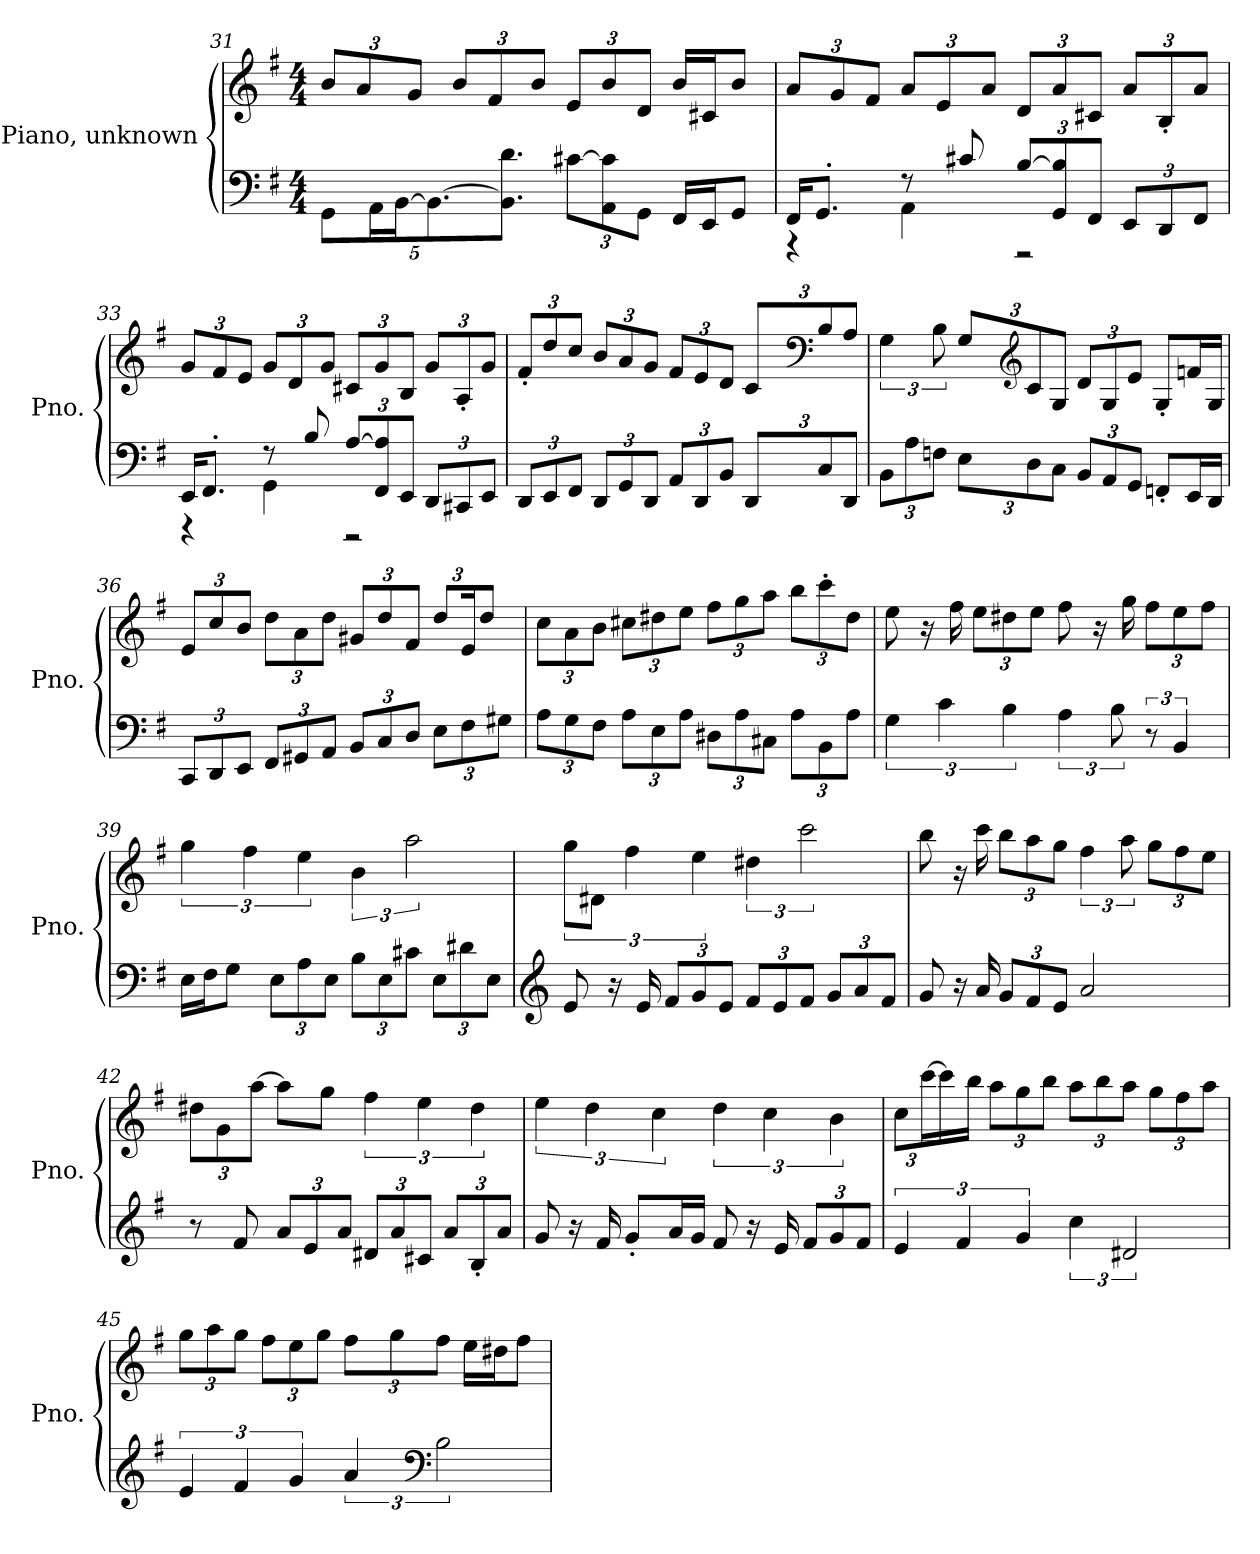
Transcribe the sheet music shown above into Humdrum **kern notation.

**kern	**kern
*part1	*part1
*staff2	*staff1
*I"Piano, unknown	*
*I'Pno.	*
*clefF4	*clefG2
*k[f#]	*k[f#]
*M4/4	*M4/4
*Xbrackettup	*Xbrackettup
=31	=31
10GG\L	12b/L
.	12a/
20AA\L	.
[20BB\J	.
.	12g/J
10.BB\_	.
.	12b/L
.	12f#/
10.BB\] 10.d\J	.
.	12b/J
[12c#X\L	12e/L
12AA\ 12c#\]	12b/
12GG\J	12d/J
16FF#/LL	16b/LL
16EE/J	16c#X/J
8GG/J	8b/J
!!LO:LB:g=z
=32	=32
*^	*
16FF#/KL	4r	12a/L
8.GG'/J	.	.
.	.	12g/
.	.	12f#/J
8r	4AA\	12a/L
.	.	12e/
8c#X/	.	.
.	.	12a/J
[12B/L	2r	12d/L
12GG/ 12B/]	.	12a/
12FF#/J	.	12c#X/J
12EE/L	.	12a/L
12DD/	.	12B'/
12FF#/J	.	12a/J
=33	=33	=33
16EE/KL	4r	12g/L
8.FF#'/J	.	.
.	.	12f#/
.	.	12e/J
8r	4GG\	12g/L
.	.	12d/
8B/	.	.
.	.	12g/J
[12A/L	2r	12c#X/L
12FF#/ 12A/]	.	12g/
12EE/J	.	12B/J
12DD/L	.	12g/L
12CC#X/	.	12A'/
12EE/J	.	12g/J
*v	*v	*
=34	=34
12DD/L	12f#'/L
12EE/	12dd/
12FF#/J	12cc/J
12DD/L	12b/L
12GG/	12a/
12DD/J	12g/J
12AA/L	12f#/L
12DD/	12e/
12BB/J	12d/J
12DD/L	12c/L
*	*clefF4
12C/	12B/
12DD/J	12A/J
!!LO:PB:g=z
=35	=35
*	*brackettup
12BB\L	6G\
12A\	.
12Fn\J	12B\
*	*Xbrackettup
12E\L	12G/L
*	*clefG2
12D\	12c/
12C\J	12G/J
12BB/L	12d/L
12AA/	12G/
12GG/J	12e/J
8FFn'/L	8G'/L
16EE/L	16fn/L
16DD/JJ	16G/JJ
=36	=36
12CC/L	12e/L
12DD/	12cc/
12EE/J	12b/J
12FF#/L	12dd\L
12GG#X/	12a\
12AA/J	12dd\J
12BB/L	12g#X/L
12C/	12dd/
12D/J	12f#/J
12E\L	12dd/L
12F#\	24e/K
.	8dd/J
12G#X\J	.
!!LO:LB:g=z
=37	=37
12A\L	12cc\L
12G\	12a\
12F#\J	12b\J
12A\L	12cc#X\L
12E\	12dd#X\
12A\J	12ee\J
12D#X\L	12ff#\L
12A\	12gg\
12C#X\J	12aa\J
12A\L	12bb\L
12BB\	12ccc'\
12A\J	12dd#\J
=38	=38
*brackettup	*
6G\	8ee\
.	16r
6c\	.
.	16ff#\
.	12ee\L
6B\	12dd#X\
.	12ee\J
6A\	8ff#\
.	16r
12B\	.
.	16gg\
12r	12ff#\L
6BB/	12ee\
.	12ff#\J
=39	=39
*	*brackettup
16E\LL	6gg\
16F#\J	.
8G\J	.
.	6ff#\
*Xbrackettup	*
12E\L	.
12A\	6ee\
12E\J	.
12B\L	6b\
12E\	.
12c#X\J	3aa\
12E\L	.
12d#X\	.
12E\J	.
!!LO:LB:g=z
=40	=40
*clefG2	*
8e/	12gg\L
.	12d#X\J
16r	.
.	6ff#\
16e/	.
12f#/L	.
12g/	6ee\
12e/J	.
12f#/L	6dd#X\
12e/	.
12f#/J	3ccc\
12g/L	.
12a/	.
12f#/J	.
=41	=41
8g/	8bb\
16r	16r
16a/	16ccc\
*	*Xbrackettup
12g/L	12bb\L
12f#/	12aa\
12e/J	12gg\J
*	*brackettup
2a/	6ff#\
.	12aa\
*	*Xbrackettup
.	12gg\L
.	12ff#\
.	12ee\J
=42	=42
8r	12dd#X\L
.	12g\
8f#/	.
.	[12aa\J
12a/L	8aa\L]
12e/	.
.	8gg\J
12a/J	.
*	*brackettup
12d#X/L	6ff#\
12a/	.
12c#X/J	6ee\
12a/L	.
12B'/	6dd#\
12a/J	.
!!LO:LB:g=z
=43	=43
8g/	6ee\
16r	.
.	6dd\
16f#/	.
8g'/L	.
.	6cc\
16a/L	.
16g/JJ	.
8f#/	6dd\
16r	.
.	6cc\
16e/	.
12f#/L	.
12g/	6b\
12f#/J	.
=44	=44
*brackettup	*Xbrackettup
6e/	12cc\L
.	[24ccc\L
.	16ccc\]
6f#/	.
.	16bb\JJ
.	12aa\L
6g/	12gg\
.	12bb\J
6cc\	12aa\L
.	12bb\
3d#X/	12aa\J
.	12gg\L
.	12ff#\
.	12aa\J
=45	=45
6e/	12gg\L
.	12aa\
6f#/	12gg\J
.	12ff#\L
6g/	12ee\
.	12gg\J
6a/	12ff#\L
.	12gg\
*clefF4	*
3B\	12ff#\J
.	16ee\LL
.	16dd#X\J
.	8ff#\J
=	=
*-	*-
